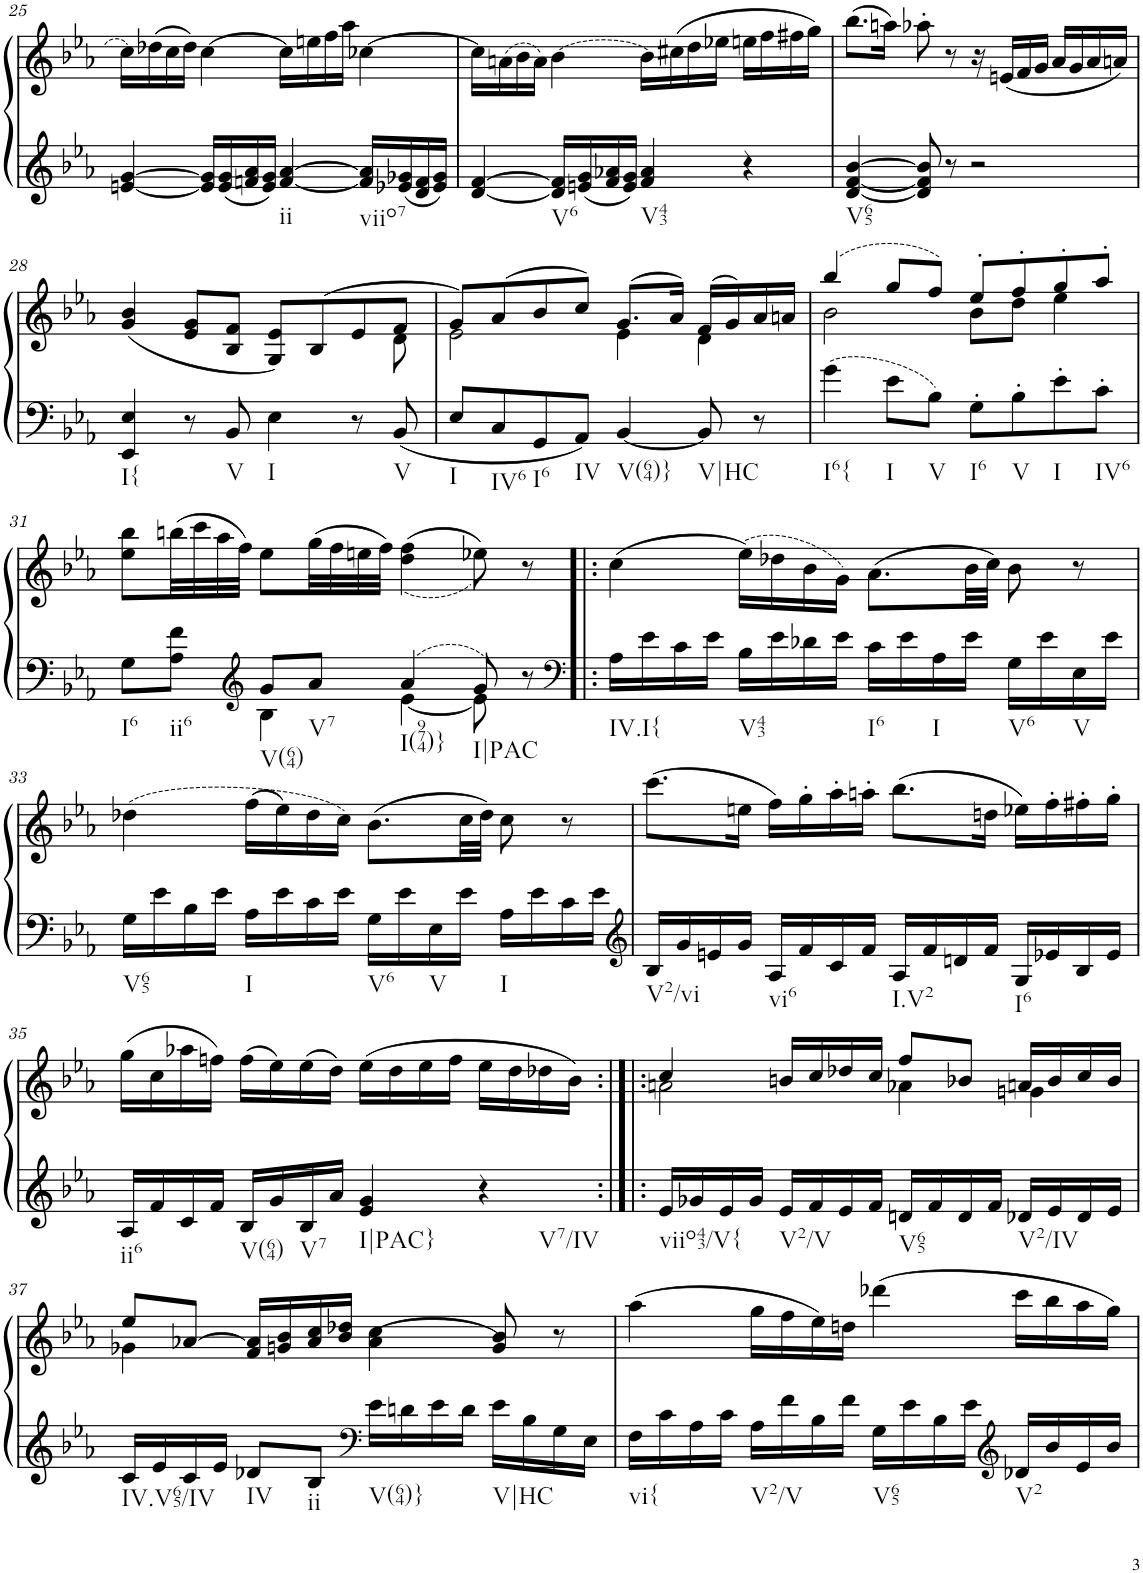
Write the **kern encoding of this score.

**kern	**kern
*part1	*part1
*staff2	*staff1
*I"Piano, Piano right	*
*I'Pno.	*
!!LO:PB:g=z
*clefG2	*clefG2
*k[b-e-a-]	*k[b-e-a-]
*M4/4	*M4/4
=25	=25
[4en/ [4g/	16cc\LL]
.	(16dd-X\
.	16cc\
.	16dd-\JJ)
16e/] 16g/]LL	[4cc\
16e/ 16g/	.
16fn/ 16a-/	.
16e/ 16g/JJ	.
!LO:TX:b:t=ii	!
[4f/ [4a-/	16cc\LL]
.	16een\
.	16ff\
.	16aa-\JJ
!LO:TX:b:t=viio7	!
16f/] 16a-/]LL	[4cc-X\
16e-X/ 16g-X/	.
16d/ 16f/	.
16e-/ 16g-/JJ	.
=26	=26
[4d/ [4f/	16cc-\LL]
.	(16an\
.	16b-\
.	16a\JJ)
!LO:TX:b:t=V6	!
!	!LO:T:dash
16d/] 16f/]LL	[4b-\
16en/ 16g/	.
16f/ 16a-X/	.
16e/ 16g/JJ	.
!LO:TX:b:t=V43	!
4f/ 4a-/	16b-\LL]
.	(16cc#X\
.	16dd\
.	16ee-X\JJ
4r	16een\LL
.	16ff\
.	16ff#X\
.	16gg\JJ)
=27	=27
!LO:TX:b:t=V65	!
[4d/ [4f/ [4b-/	(8.bb-\L
.	16aan\Jk)
8d/] 8f/] 8b-/]	8aa-X'\
8r	8r
2r	16r
.	(16en/LL
.	16f/
.	16g/JJ
.	16a-/LL
.	16g/
.	16a-/
.	16an/JJ)
!!LO:LB:g=z
=28	=28
*	*^
!LO:TX:b:t=I{	!	!
4EE-/ 4E-/	(<4g/ 4b-/	2..ryy
8r	8e-/ 8g/L	.
!LO:TX:b:t=V	!	!
8BB-/	8B-/ 8f/J	.
!LO:TX:b:t=I	!	!
4E-\	8G/ 8e-/L)	.
.	(>8B-/	.
8r	8e-/	.
!LO:TX:b:t=V	!	!
8BB-/	8f/J	8d\
=29	=29	=29
!LO:TX:b:t=I	!	!
8E-/L	8g/L)	2e-\
!LO:TX:b:t=IV6	!	!
8C/	(8a-/	.
!LO:TX:b:t=I6	!	!
8GG/	8b-/	.
!LO:TX:b:t=IV	!	!
8AA-/J	8cc/J)	.
!LO:TX:b:t=V(64)}	!	!
[4BB-/	(8.g/L	4e-\
.	16a-/Jk)	.
!LO:TX:b:t=V|HC	!	!
8BB-/]	(16f/LL	4d\
.	16g/)	.
8r	16a-/	.
.	16an/JJ	.
=30	=30	=30
!LO:TX:b:t=I6{	!	!
4g\	(4bb-/	2b-\
!LO:TX:b:t=I	!	!
8e-\L	8gg/L	.
!LO:TX:b:t=V	!	!
8B-\J	8ff/J)	.
!LO:TX:b:t=I6	!	!
8G'\L	8ee-'/L	8b-\L
!LO:TX:b:t=V	!	!
8B-'\	8ff'/	8dd\J
!LO:TX:b:t=I	!	!
8e-'\	8gg'/	4ee-\
!LO:TX:b:t=IV6	!	!
8c'\J	8aa-'/J	.
*	*v	*v
!!LO:LB:g=z
=31	=31
*^	*
!LO:TX:b:t=I6	!	!
8G\L	4ryy	8ee-\ 8bb-\L
!LO:TX:b:t=ii6	!	!
8A-\ 8f\J	.	(32bbn\LL
.	.	32ccc\
.	.	32aa-\
.	.	32ff\JJJ)
*clefG2	*	*
!LO:TX:b:t=V(64)	!	!
8g/L	4B-\	8ee-\L
!LO:TX:b:t=V7	!	!
8a-/J	.	(32gg\LL
.	.	32ff\
.	.	32een\
.	.	32ff\JJJ)
!LO:TX:b:t=I(974)}	!	!
4a-/	[4e-\	((<4dd\ 4ff\
!LO:TX:b:t=I|PAC	!	!
8g/	8e-\]	8ee-X\))
8r	8ryy	8r
*v	*v	*
=32!|:	=32!|:
*clefF4	*
*^	*
!LO:TX:b:t=IV.I{	!	!
*v	*v	*
16A-\LL	(4cc\
16e-\	.
16c\	.
16e-\JJ	.
!LO:TX:b:t=V43	!
16B-\LL	(16ee-\LL)
16e-\	16dd-X\
16d-X\	16b-\
16e-\JJ	16g\JJ)
!LO:TX:b:t=I6	!
16c\LL	(8.a-\L
16e-\	.
!LO:TX:b:t=I	!
16A-\	.
16e-\JJ	32b-\LL
.	32cc\JJJ)
!LO:TX:b:t=V6	!
16G\LL	8b-\
16e-\	.
!LO:TX:b:t=V	!
16E-\	8r
16e-\JJ	.
!!LO:LB:g=z
=33	=33
!LO:TX:b:t=V65	!
16G\LL	(4dd-X\
16e-\	.
16B-\	.
16e-\JJ	.
!LO:TX:b:t=I	!
16A-\LL	(16ff\LL
16e-\	16ee-\)
16c\	16dd-\
16e-\JJ	16cc\JJ)
!LO:TX:b:t=V6	!
16G\LL	(8.b-\L
16e-\	.
!LO:TX:b:t=V	!
16E-\	.
16e-\JJ	32cc\LL
.	32dd-\JJJ)
!LO:TX:b:t=I	!
16A-\LL	8cc\
16e-\	.
16c\	8r
16e-\JJ	.
=34	=34
*clefG2	*
!LO:TX:b:t=V2/vi	!
16B-/LL	(8.ccc\L
16g/	.
16en/	.
16g/JJ	16een\Jk
!LO:TX:b:t=vi6	!
16A-/LL	16ff\LL)
16f/	16gg'\
16c/	16aa-'\
16f/JJ	16aan'\JJ
!LO:TX:b:t=I.V2	!
16A-/LL	(8.bb-\L
16f/	.
16dn/	.
16f/JJ	16ddn\Jk
!LO:TX:b:t=I6	!
16G/LL	16ee-X\LL)
16e-X/	16ff'\
16B-/	16ff#X'\
16e-/JJ	16gg'\JJ
!!LO:LB:g=z
=35	=35
!LO:TX:b:t=ii6	!
16A-/LL	(16gg\LL
16f/	16cc\
16c/	16aa-X\
16f/JJ	16ffn\JJ)
!LO:TX:b:t=V(64)	!
16B-/LL	(16ff\LL
16g/	16ee-\)
!LO:TX:b:t=V7	!
16B-/	(16ee-\
16a-/JJ	16dd\JJ)
!LO:TX:b:t=I|PAC}	!
4e-/ 4g/	(16ee-\LL
.	16dd\
.	16ee-\
.	16ff\JJ
!LO:TX:b:t=V7/IV	!
4r	16ee-\LL
.	16dd\
.	16dd-X\
.	16b-\JJ)
=36:|!|:	=36:|!|:
*	*^
!LO:TX:b:t=viio43/V{	!	!
16e-/LL	4cc/	2an\
16g-X/	.	.
16e-/	.	.
16g-/JJ	.	.
!LO:TX:b:t=V2/V	!	!
16e-/LL	16bn/LL	.
16f/	16cc/	.
16e-/	16dd-X/	.
16f/JJ	16cc/JJ	.
!LO:TX:b:t=V65	!	!
16dn/LL	8ff/L	4a-X\
16f/	.	.
16d/	8b-X/J	.
16f/JJ	.	.
!LO:TX:b:t=V2/IV	!	!
16d-X/LL	16an/LL	4gn\
16e-/	16b-/	.
16d-/	16cc/	.
16e-/JJ	16b-/JJ	.
!!LO:LB:g=z	!!
=37	=37	=37
!LO:TX:b:t=IV.V65/IV	!	!
16c/LL	8ee-/L	4g-X\
16e-/	.	.
16c/	[8a-X/J	.
16e-/JJ	.	.
!LO:TX:b:t=IV	!	!
8d-X/L	16f/ 16a-/]LL	2.ryy
.	16gn/ 16b-/	.
!LO:TX:b:t=ii	!	!
8B-/J	16a-/ 16cc/	.
.	16b-/ 16dd-X/JJ	.
*clefF4	*	*
!LO:TX:b:t=V(64)}	!	!
16e-\LL	(4a-\ 4cc\	.
16dn\	.	.
16e-\	.	.
16d\JJ	.	.
!LO:TX:b:t=V|HC	!	!
16e-\LL	8g/ 8b-/)	.
16B-\	.	.
16G\	8r	.
16E-\JJ	.	.
*	*v	*v
=38	=38
!LO:TX:b:t=vi{	!
16F\LL	(4aa-\
16c\	.
16A-\	.
16c\JJ	.
!LO:TX:b:t=V2/V	!
16A-\LL	16gg\LL
16f\	16ff\
16B-\	16ee-\)
16f\JJ	16ddn\JJ
!LO:TX:b:t=V65	!
16G\LL	(4ddd-X\
16e-\	.
16B-\	.
16e-\JJ	.
*clefG2	*
!LO:TX:b:t=V2	!
16d-X/LL	16ccc\LL
16b-/	16bb-\
16e-/	16aa-\
16b-/JJ	16gg\JJ)
=	=
*-	*-
